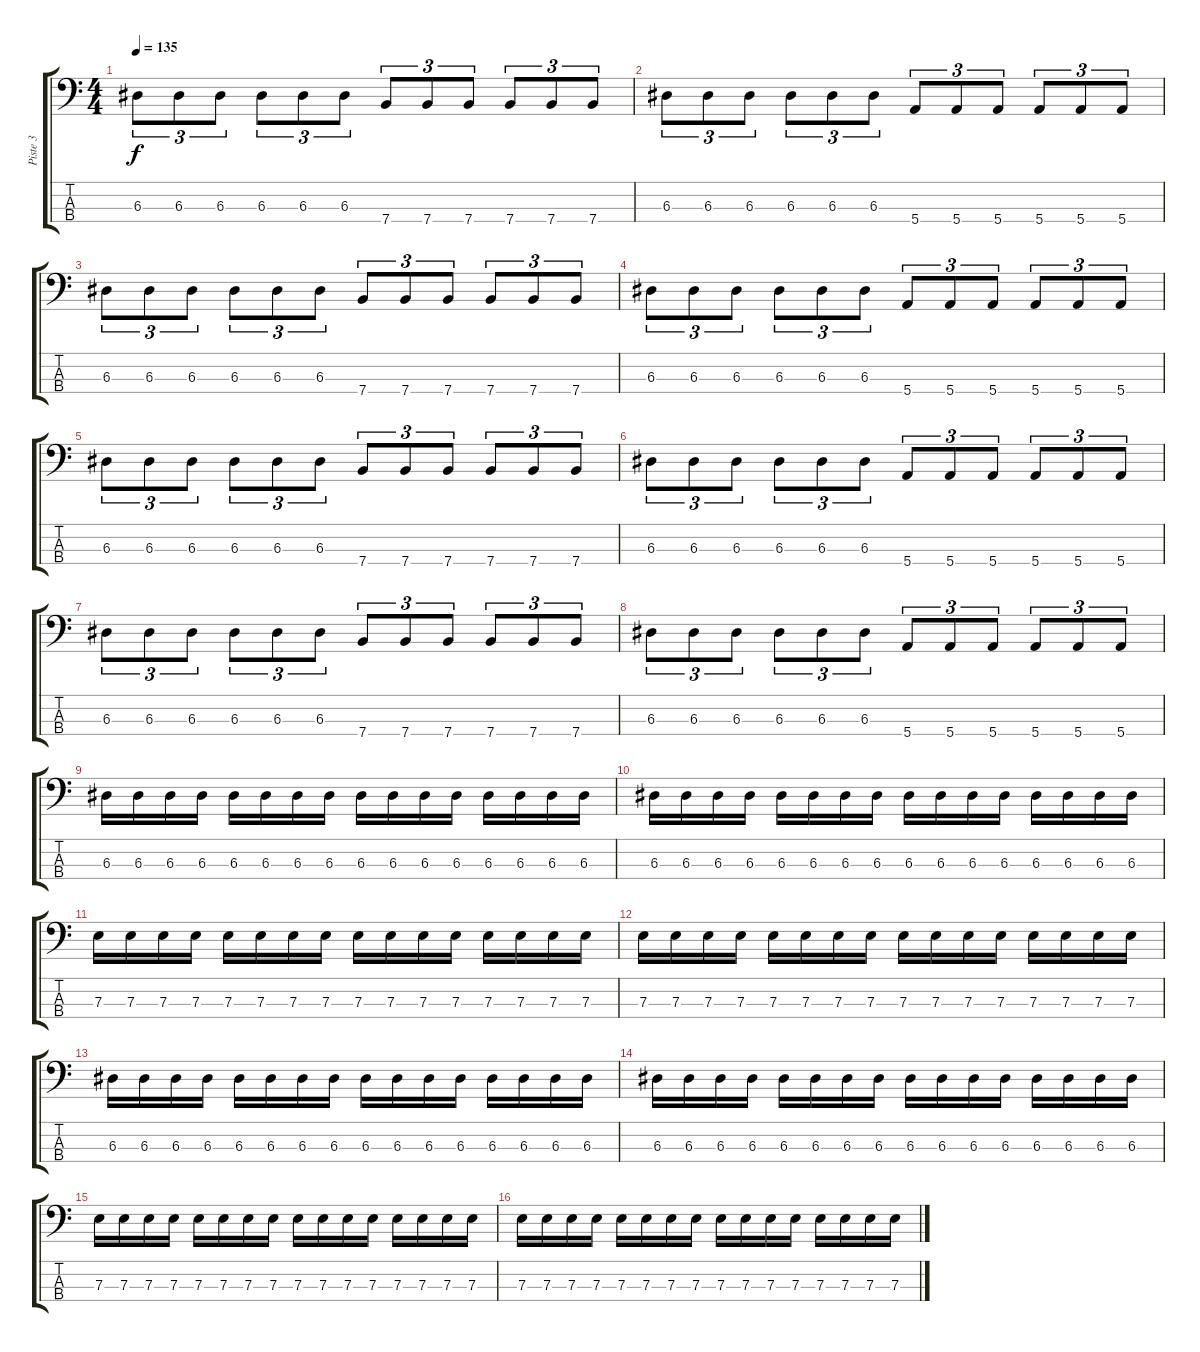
\track ("Piste 3" "Piste 3") {instrument electricbassfinger}
\staff {score tabs}
\tuning (G2 D2 A1 E1) {hide}
\ts (4 4)
\tempo 135
\clef f4
\ks c
6.3.8{tu (3 2) dy f} 6.3.8{tu (3 2)} 6.3.8{tu (3 2)} 6.3.8{tu (3 2)} 6.3.8{tu (3 2)} 6.3.8{tu (3 2)} 7.4.8{tu (3 2)} 7.4.8{tu (3 2)} 7.4.8{tu (3 2)} 7.4.8{tu (3 2)} 7.4.8{tu (3 2)} 7.4.8{tu (3 2)} |
6.3.8{tu (3 2)} 6.3.8{tu (3 2)} 6.3.8{tu (3 2)} 6.3.8{tu (3 2)} 6.3.8{tu (3 2)} 6.3.8{tu (3 2)} 5.4.8{tu (3 2)} 5.4.8{tu (3 2)} 5.4.8{tu (3 2)} 5.4.8{tu (3 2)} 5.4.8{tu (3 2)} 5.4.8{tu (3 2)} |
6.3.8{tu (3 2)} 6.3.8{tu (3 2)} 6.3.8{tu (3 2)} 6.3.8{tu (3 2)} 6.3.8{tu (3 2)} 6.3.8{tu (3 2)} 7.4.8{tu (3 2)} 7.4.8{tu (3 2)} 7.4.8{tu (3 2)} 7.4.8{tu (3 2)} 7.4.8{tu (3 2)} 7.4.8{tu (3 2)} |
6.3.8{tu (3 2)} 6.3.8{tu (3 2)} 6.3.8{tu (3 2)} 6.3.8{tu (3 2)} 6.3.8{tu (3 2)} 6.3.8{tu (3 2)} 5.4.8{tu (3 2)} 5.4.8{tu (3 2)} 5.4.8{tu (3 2)} 5.4.8{tu (3 2)} 5.4.8{tu (3 2)} 5.4.8{tu (3 2)} |
6.3.8{tu (3 2)} 6.3.8{tu (3 2)} 6.3.8{tu (3 2)} 6.3.8{tu (3 2)} 6.3.8{tu (3 2)} 6.3.8{tu (3 2)} 7.4.8{tu (3 2)} 7.4.8{tu (3 2)} 7.4.8{tu (3 2)} 7.4.8{tu (3 2)} 7.4.8{tu (3 2)} 7.4.8{tu (3 2)} |
6.3.8{tu (3 2)} 6.3.8{tu (3 2)} 6.3.8{tu (3 2)} 6.3.8{tu (3 2)} 6.3.8{tu (3 2)} 6.3.8{tu (3 2)} 5.4.8{tu (3 2)} 5.4.8{tu (3 2)} 5.4.8{tu (3 2)} 5.4.8{tu (3 2)} 5.4.8{tu (3 2)} 5.4.8{tu (3 2)} |
6.3.8{tu (3 2)} 6.3.8{tu (3 2)} 6.3.8{tu (3 2)} 6.3.8{tu (3 2)} 6.3.8{tu (3 2)} 6.3.8{tu (3 2)} 7.4.8{tu (3 2)} 7.4.8{tu (3 2)} 7.4.8{tu (3 2)} 7.4.8{tu (3 2)} 7.4.8{tu (3 2)} 7.4.8{tu (3 2)} |
6.3.8{tu (3 2)} 6.3.8{tu (3 2)} 6.3.8{tu (3 2)} 6.3.8{tu (3 2)} 6.3.8{tu (3 2)} 6.3.8{tu (3 2)} 5.4.8{tu (3 2)} 5.4.8{tu (3 2)} 5.4.8{tu (3 2)} 5.4.8{tu (3 2)} 5.4.8{tu (3 2)} 5.4.8{tu (3 2)} |
6.3.16 6.3.16 6.3.16 6.3.16 6.3.16 6.3.16 6.3.16 6.3.16 6.3.16 6.3.16 6.3.16 6.3.16 6.3.16 6.3.16 6.3.16 6.3.16 |
6.3.16 6.3.16 6.3.16 6.3.16 6.3.16 6.3.16 6.3.16 6.3.16 6.3.16 6.3.16 6.3.16 6.3.16 6.3.16 6.3.16 6.3.16 6.3.16 |
7.3.16 7.3.16 7.3.16 7.3.16 7.3.16 7.3.16 7.3.16 7.3.16 7.3.16 7.3.16 7.3.16 7.3.16 7.3.16 7.3.16 7.3.16 7.3.16 |
7.3.16 7.3.16 7.3.16 7.3.16 7.3.16 7.3.16 7.3.16 7.3.16 7.3.16 7.3.16 7.3.16 7.3.16 7.3.16 7.3.16 7.3.16 7.3.16 |
6.3.16 6.3.16 6.3.16 6.3.16 6.3.16 6.3.16 6.3.16 6.3.16 6.3.16 6.3.16 6.3.16 6.3.16 6.3.16 6.3.16 6.3.16 6.3.16 |
6.3.16 6.3.16 6.3.16 6.3.16 6.3.16 6.3.16 6.3.16 6.3.16 6.3.16 6.3.16 6.3.16 6.3.16 6.3.16 6.3.16 6.3.16 6.3.16 |
7.3.16 7.3.16 7.3.16 7.3.16 7.3.16 7.3.16 7.3.16 7.3.16 7.3.16 7.3.16 7.3.16 7.3.16 7.3.16 7.3.16 7.3.16 7.3.16 |
7.3.16 7.3.16 7.3.16 7.3.16 7.3.16 7.3.16 7.3.16 7.3.16 7.3.16 7.3.16 7.3.16 7.3.16 7.3.16 7.3.16 7.3.16 7.3.16
